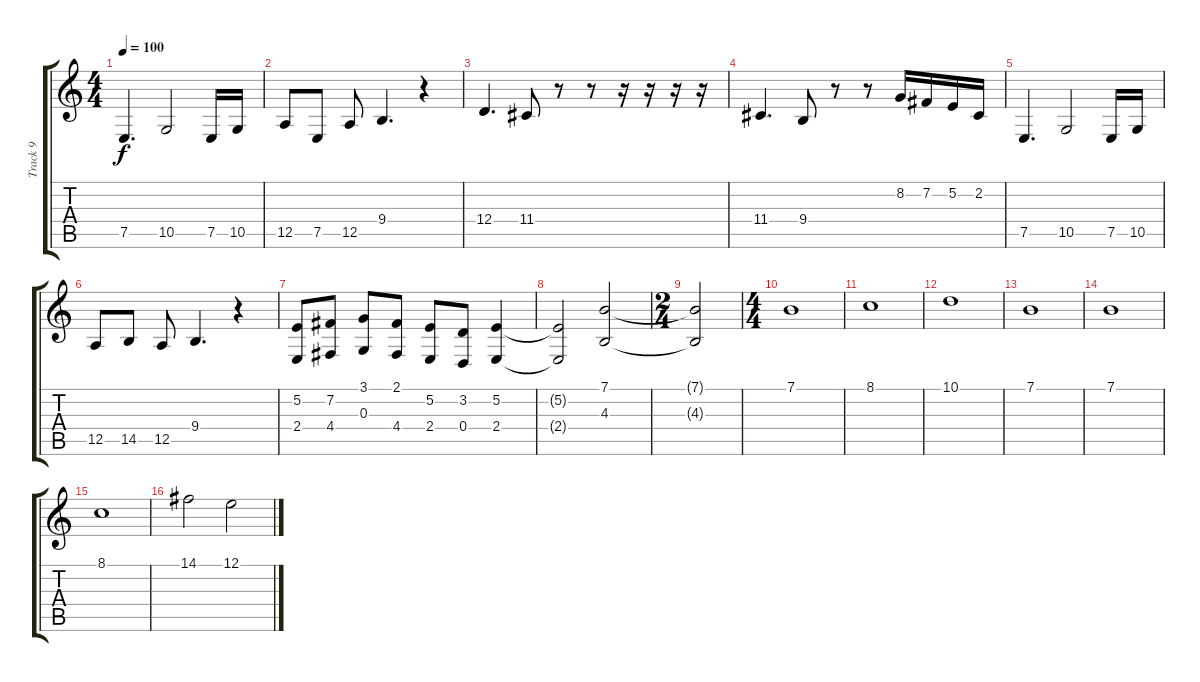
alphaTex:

\track ("Track 9" "Track 9") {instrument tremolostrings}
\staff {score tabs}
\tuning (E4 B3 G3 D3 A2 E2) {hide}
\ts (4 4)
\tempo 100
\clef g2
\ks c
7.5.4{d dy f} 10.5.2 7.5.16 10.5.16 |
12.5.8 7.5.8 12.5.8 9.4.4{d} r.4 |
12.4.4{d} 11.4.8 r.8 r.8 r.16 r.16 r.16 r.16 |
11.4.4{d} 9.4.8 r.8 r.8 8.2.16 7.2.16 5.2.16 2.2.16 |
7.5.4{d} 10.5.2 7.5.16 10.5.16 |
12.5.8 14.5.8 12.5.8 9.4.4{d} r.4 |
(5.2 2.4).8 (7.2 4.4).8 (3.1 0.3).8 (2.1 4.4).8 (5.2 2.4).8 (3.2 0.4).8 (5.2 2.4).4 |
(5.2{t} 2.4{t}).2 (7.1 4.3).2 |
\ts (2 4)
(7.1{t} 4.3{t}).2 |
\ts (4 4)
7.1.1 |
8.1.1 |
10.1.1 |
7.1.1 |
7.1.1 |
8.1.1 |
14.1.2 12.1.2
